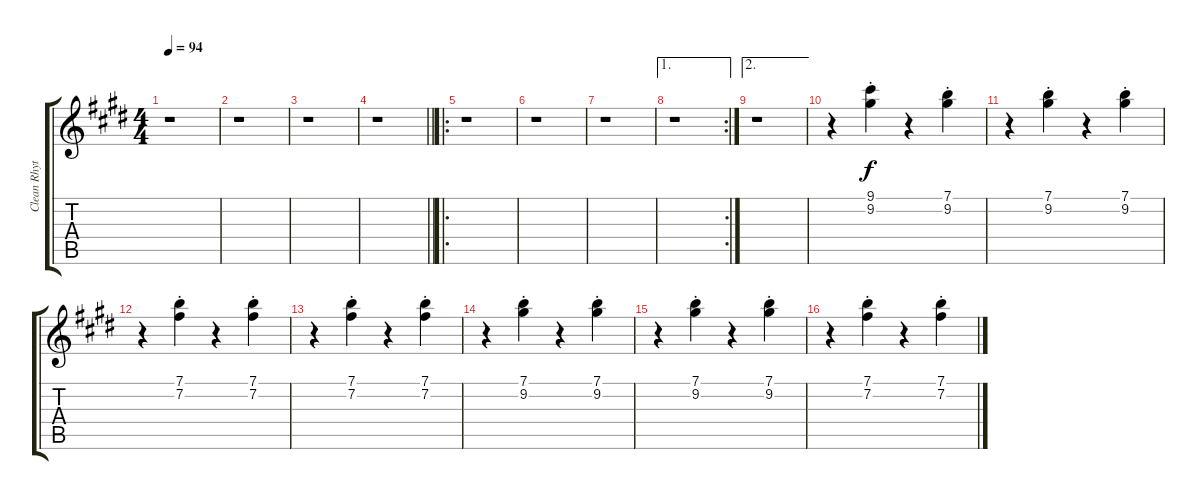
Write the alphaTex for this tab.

\track ("Clean Rhythm" "Clean Rhyt") {instrument electricguitarclean}
\staff {score tabs}
\tuning (E4 B3 G3 D3 A2 E2) {hide}
\ts (4 4)
\tempo 94
\clef g2
\ks e
r.1{dy f} |
\ks c#minor
r.1 |
r.1 |
\barLineRight lightlight
r.1 |
\ro
\ks e
r.1 |
\ks c#minor
r.1 |
r.1 |
\ae 1
\rc 2
r.1 |
\ae 2
r.1 |
\ks e
r.4 (9.1{st} 9.2{st}).4 r.4 (7.1{st} 9.2{st}).4 |
\ks c#minor
r.4 (7.1{st} 9.2{st}).4 r.4 (7.1{st} 9.2{st}).4 |
r.4 (7.1{st} 7.2{st}).4 r.4 (7.1{st} 7.2{st}).4 |
r.4 (7.1{st} 7.2{st}).4 r.4 (7.1{st} 7.2{st}).4 |
\ks e
r.4 (7.1{st} 9.2{st}).4 r.4 (7.1{st} 9.2{st}).4 |
\ks c#minor
r.4 (7.1{st} 9.2{st}).4 r.4 (7.1{st} 9.2{st}).4 |
r.4 (7.1{st} 7.2{st}).4 r.4 (7.1{st} 7.2{st}).4
